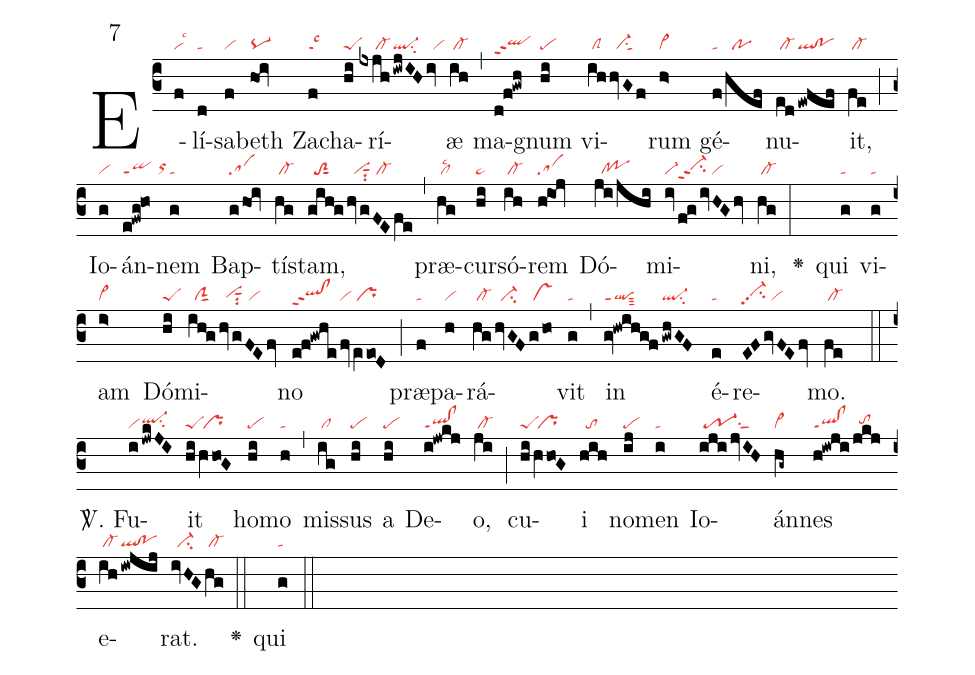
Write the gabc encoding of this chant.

mode: 7;
nabc-lines:1;
%%
(c3)E(f|vilsc3)lí(d|ta)sa(f|vi)beth(hoi|pq-) Za(f|talsc3)cha(hi|peS)rí(jxjh|/////cl-|iwjIHiv|ql-su2/vi)æ(ih|/cl-) (,) ma(d!f!gwh|qlhhppt2)gnum(hi|pe) vi(ih|/clS|hvGf|//vi-su1sut1)rum(h>|vi>) gé(f|ta|/hef|//po)nu(ed|/cl-|ewfef|ql!po)it,(fe|/cl-) (;)
Io(g|vi)án(e!fwg!ho|qippt1/orhh)nem(g|ta) Bap(ghoi|sa)tí(hg|/cl-)stam,(gih!g|//toS2sut1|/hvgFEfe|//visut1su2/cl-) (,)
præ(hg|/cllsc2)cur(hi|pe~)só(ih|/cl-)rem(h!ioj|sa) Dó(ji/jhi|//cl!po)mi(iv|vi-|/f!givHGhv|vi-hhppt2su2/vi)ni,(hg|/cl-) (:)
<v>\greheightstar</v> ()
qui(g|ta) vi(g|ta)am(i>|vi>) Dó(hi|peS)mi(ih!g|//ciG|/hvgFEfv|//vihgsut1su2/vi)no(e!f!gwhe|qlhh!clhhppt2|fv/eVeo!D|vi/pr) (;) præ(f|ta)pa(h|vi)rá(hg|/cl-|hvGF|//ci-|gho|/vs)vit(g|ta) (,) in(gv!hwih!g!f|qlppt1sut3|gwhGF|ql-su2) é(e|ta)re(EFgvFEfv|vi-hhpp2su2/vi)mo.(fe|/cl-) (::)
<sp>V/</sp>.
Fu(i|vi|!jwkJI|ql-hhsu2)it(hi|peS|/hVho!G|/pr) ho(hi|pe)mo(h|ta) (,) mis(ig|/cl)sus(hi|pe) a(hi|pe) De(i!jwkj|ql!clppt1)o,(ji|/cl-) (;)
cu(hi|peS|/hVho!G|/pr)i(hih|//to) no(ij|pe)men(i|ta) Io(ijijvIH|/tr-1su1sut1)án(hg~|cl~)nes(h!iwji|ql!clppt1|/jkj|//tohh) e(ih|/cl-|!iwjij|ql!po)rat.(ivHG|//ci-|hg|/cl-) (::)

<v>\greheightstar</v> () qui(g|ta) (::)
